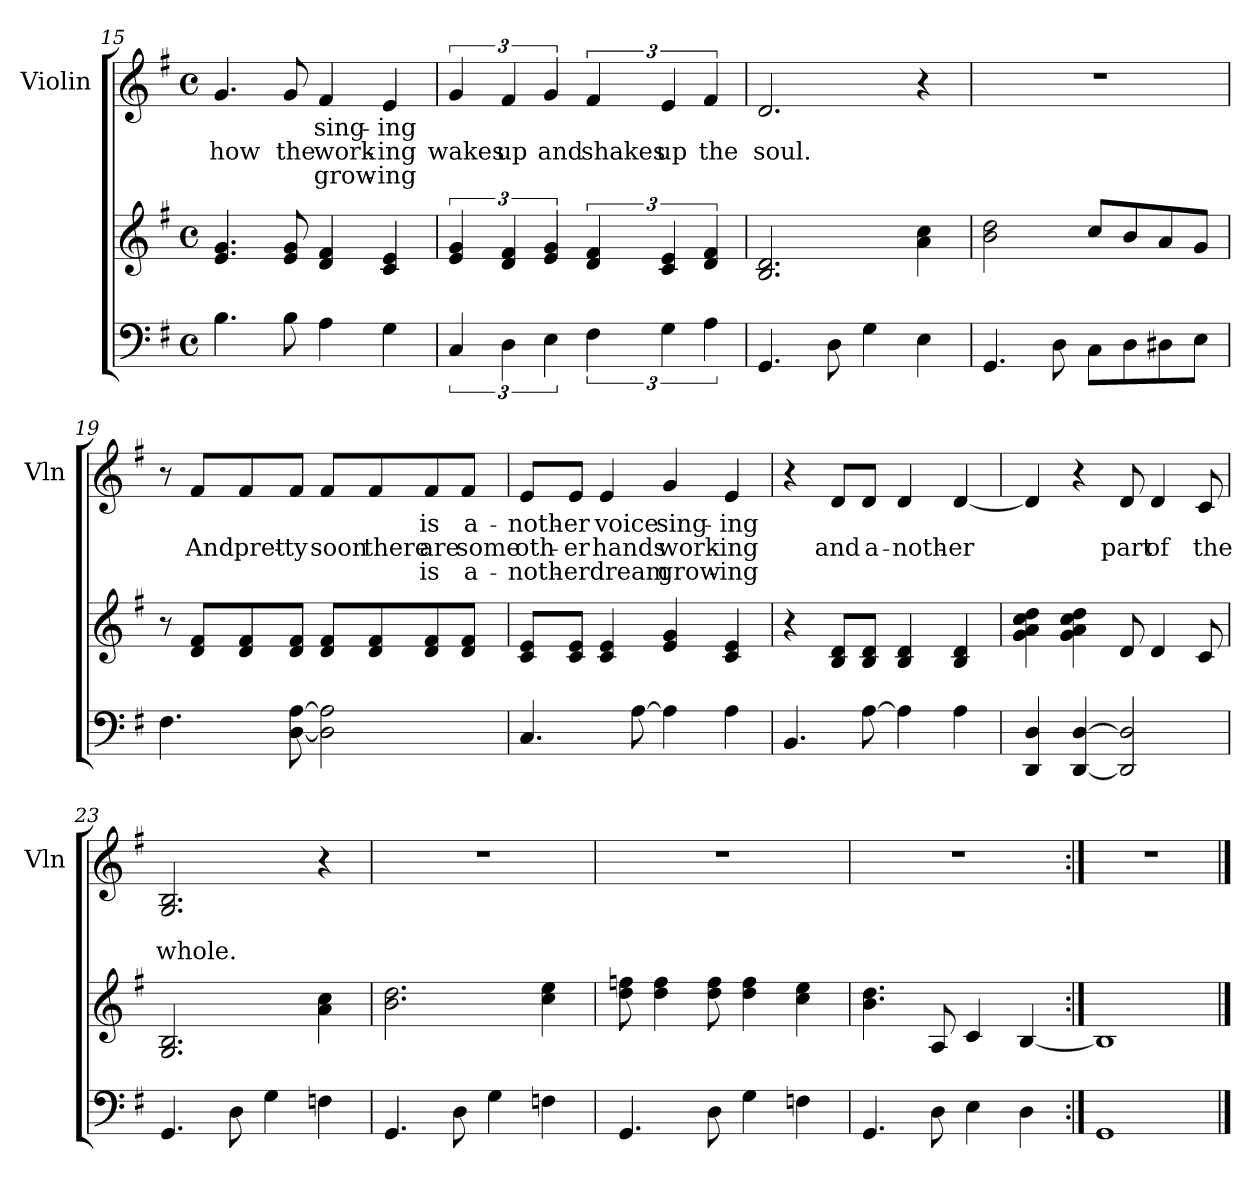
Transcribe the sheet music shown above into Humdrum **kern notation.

**kern	**kern	**kern	**text	**text	**text
*part2	*part2	*part1	*part1	*part1	*part1
*staff3	*staff2	*staff1	*staff1	*staff1	*staff1
*	*	*I"Violin	*	*	*
*	*	*I'Vln	*	*	*
*clefF4	*clefG2	*clefG2	*	*	*
*k[f#]	*k[f#]	*k[f#]	*	*	*
*M4/4	*M4/4	*M4/4	*	*	*
*met(c)	*met(c)	*met(c)	*	*	*
=15	=15	=15	=15	=15	=15
4.B\	4.e/ 4.g/	4.g/	.	how	.
8B	8e 8g	8g	.	the	.
4A\	4d/ 4f#/	4f#/	sing-	work-	grow-
4G\	4c/ 4e/	4e/	-ing	-ing	-ing
=16	=16	=16	=16	=16	=16
6C	6e/ 6g/	6g/	.	wakes	.
6D	6d/ 6f#/	6f#/	.	up	.
6E	6e/ 6g/	6g/	.	and	.
6F#	6d/ 6f#/	6f#/	.	shakes	.
6G	6c/ 6e/	6e/	.	up	.
6A	6d/ 6f#/	6f#/	.	the	.
!!LO:LB:g=z
=17	=17	=17	=17	=17	=17
4.GG/	2.B/ 2.d/	2.d/	.	soul.	.
8D\	.	.	.	.	.
4G\	.	.	.	.	.
4E\	4a\ 4cc\	4r	.	.	.
=18	=18	=18	=18	=18	=18
4.GG/	2b\ 2dd\	1r	.	.	.
8D\	.	.	.	.	.
8CL	8ccL	.	.	.	.
8D	8b	.	.	.	.
8D#X	8a	.	.	.	.
8EJ	8gJ	.	.	.	.
=19	=19	=19	=19	=19	=19
4.F#\	8r	8r	.	.	.
.	8d 8f#L	8f#L	.	And	.
.	8d 8f#	8f#	.	pret-	.
[8D\ [8A\	8d 8f#J	8f#J	.	-ty	.
2D] 2A]	8d 8f#L	8f#L	.	soon	.
.	8d 8f#	8f#	.	there	.
.	8d 8f#	8f#	is	are	is
.	8d 8f#J	8f#J	a-	some	a-
!!LO:LB:g=z
=20	=20	=20	=20	=20	=20
4.C/	8c 8eL	8eL	-noth-	oth-	-noth-
.	8c 8eJ	8eJ	-er	-er	-er
.	4c/ 4e/	4e/	voice	hands	dream
[8A\	.	.	.	.	.
4A]	4e/ 4g/	4g/	sing-	work-	grow-
4A\	4c/ 4e/	4e/	-ing	-ing	-ing
=21	=21	=21	=21	=21	=21
4.BB/	4r	4r	.	.	.
.	8B 8dL	8dL	.	and	.
[8A\	8B 8dJ	8dJ	.	a-	.
4A]	4B/ 4d/	4d/	.	-noth-	.
4A\	4B/ 4d/	[4d/	.	-er	.
=22	=22	=22	=22	=22	=22
4DD/ 4D/	4g\ 4a\ 4cc\ 4dd\	4d/]	.	.	.
[4DD/ [4D/	4g\ 4a\ 4cc\ 4dd\	4r	.	.	.
2DD]/ 2D]/	8d/	8d/	.	part	.
.	4d/	4d/	.	of	.
.	8c/	8c/	.	the	.
=23	=23	=23	=23	=23	=23
4.GG/	2.G/ 2.B/	2.G/ 2.B/	.	whole.	.
8D\	.	.	.	.	.
4G\	.	.	.	.	.
4Fn	4a\ 4cc\	4r	.	.	.
!!LO:LB:g=z
=24	=24	=24	=24	=24	=24
4.GG/	2.b\ 2.dd\	1r	.	.	.
8D\	.	.	.	.	.
4G\	.	.	.	.	.
4Fn	4cc\ 4ee\	.	.	.	.
=25	=25	=25	=25	=25	=25
4.GG/	8dd\ 8ffn\	1r	.	.	.
.	4dd\ 4ff\	.	.	.	.
8D\	8dd\ 8ff\	.	.	.	.
4G\	4dd\ 4ff\	.	.	.	.
4Fn\	4cc\ 4ee\	.	.	.	.
=26	=26	=26	=26	=26	=26
4.GG/	4.b\ 4.dd\	1r	.	.	.
8D	8A	.	.	.	.
4E	4c/	.	.	.	.
4D	[4B/	.	.	.	.
=27:|!	=27:|!	=27:|!	=27:|!	=27:|!	=27:|!
1GG	1B]	1r	.	.	.
==	==	==	==	==	==
*-	*-	*-	*-	*-	*-
